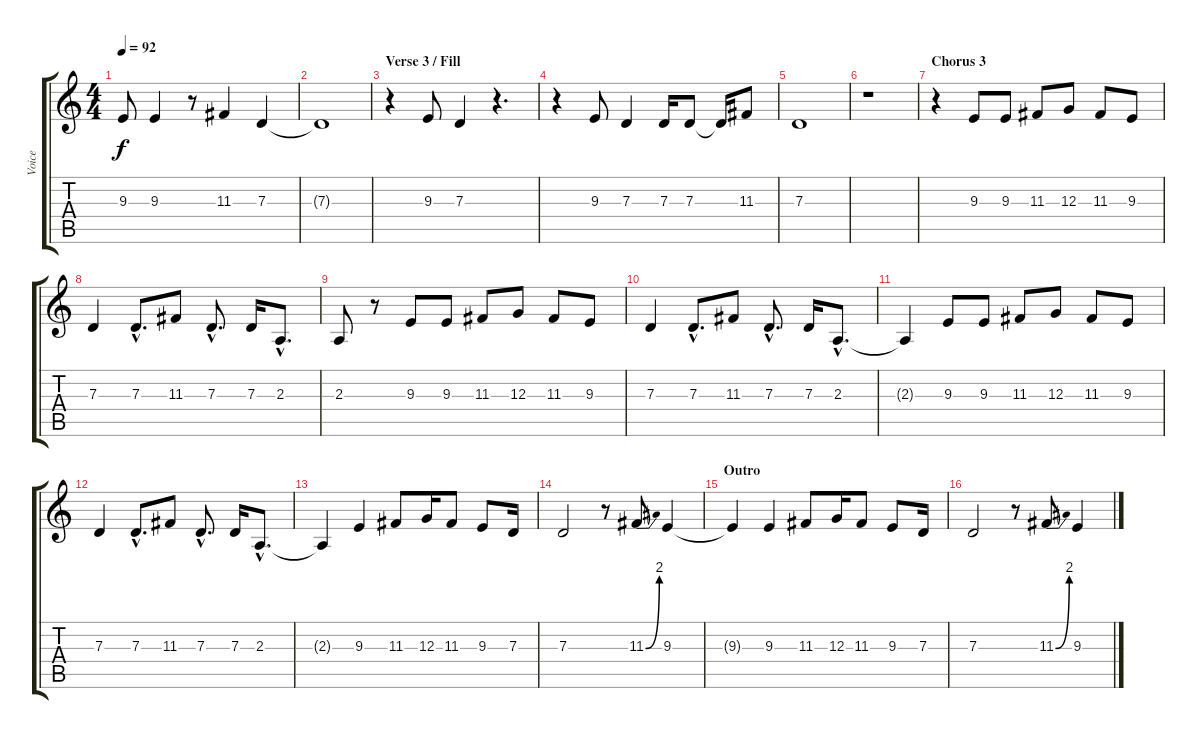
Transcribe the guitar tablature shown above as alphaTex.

\track ("Voice" "Voice") {instrument synthbrass1}
\staff {score tabs}
\tuning (E4 B3 G3 D3 A2 E2) {hide}
\ts (4 4)
\tempo 92
\clef g2
\ks c
9.3.8{dy f} 9.3.4 r.8 11.3.4 7.3.4 |
7.3{t}.1 |
\section ("" "Verse 3 / Fill")
r.4 9.3.8 7.3.4 r.4{d} |
r.4 9.3.8 7.3.4 7.3.16 7.3.8 7.3{t}.16 11.3.8 |
7.3.1 |
r.1 |
\section ("" "Chorus 3")
r.4 9.3.8 9.3.8 11.3.8 12.3.8 11.3.8 9.3.8 |
7.3.4 7.3{hac}.8{d} 11.3.8 7.3{hac}.8{d} 7.3.16 2.3{hac}.8{d} |
2.3.8 r.8 9.3.8 9.3.8 11.3.8 12.3.8 11.3.8 9.3.8 |
7.3.4 7.3{hac}.8{d} 11.3.8 7.3{hac}.8{d} 7.3.16 2.3{hac}.8{d} |
2.3{t}.4 9.3.8 9.3.8 11.3.8 12.3.8 11.3.8 9.3.8 |
7.3.4 7.3{hac}.8{d} 11.3.8 7.3{hac}.8{d} 7.3.16 2.3{hac}.8{d} |
2.3{t}.4 9.3.4 11.3.8 12.3.16 11.3.8 9.3.8 7.3.16 |
7.3.2 r.8 11.3{be (bend 0 0 60 8)}.8 9.3.4 |
\section ("" "Outro")
9.3{t}.4 9.3.4 11.3.8 12.3.16 11.3.8 9.3.8 7.3.16 |
7.3.2 r.8 11.3{be (bend 0 0 60 8)}.8 9.3.4
